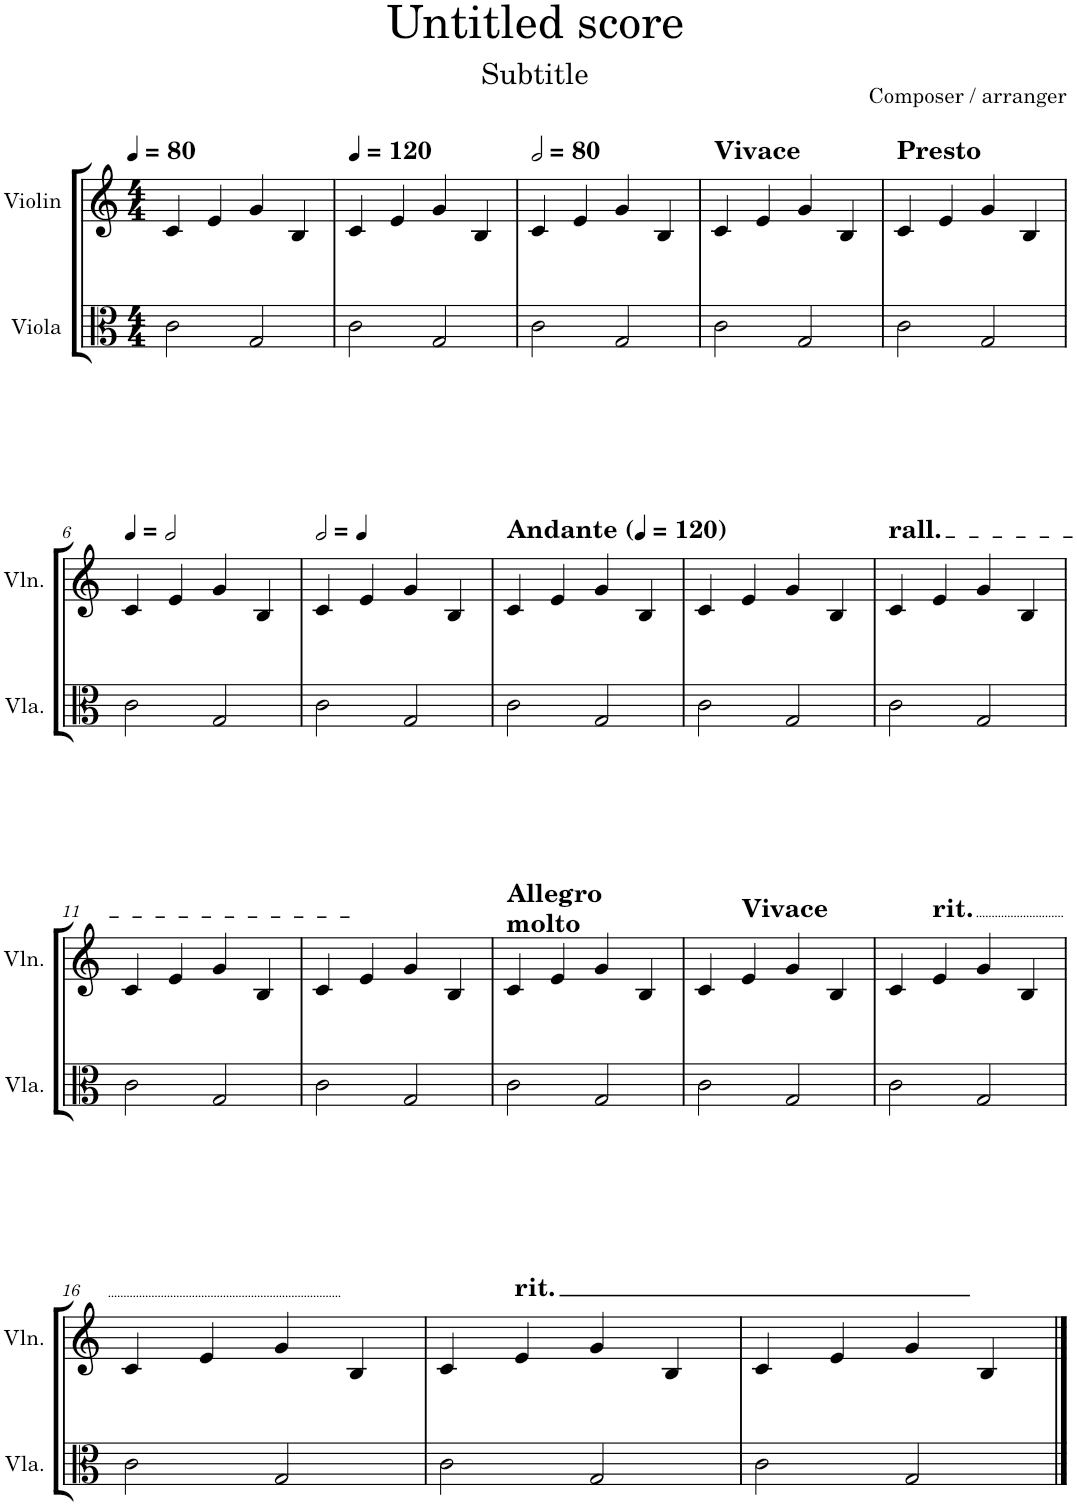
**kern	**kern
*part2	*part1
*staff2	*staff1
*I"Viola	*I"Violin
*I'Vla.	*I'Vln.
*clefC3	*clefG2
*k[]	*k[]
*M4/4	*M4/4
*MM80	*MM80
=1	=1
2c\	4c/
.	4e/
2G/	4g/
.	4B/
=2	=2
*	*MM120
2c\	4c/
.	4e/
2G/	4g/
.	4B/
=3	=3
*	*MM160
2c\	4c/
.	4e/
2G/	4g/
.	4B/
=4	=4
!	!LO:TX:a:B:t=Vivace
2c\	4c/
.	4e/
2G/	4g/
.	4B/
=5	=5
!	!LO:TX:a:B:t=Presto
2c\	4c/
.	4e/
2G/	4g/
.	4B/
!!LO:LB:g=z
=6	=6
2c\	4c/
.	4e/
2G/	4g/
.	4B/
=7	=7
2c\	4c/
.	4e/
2G/	4g/
.	4B/
=8	=8
*	*MM120
!	!LO:TX:a:B:t=Andante
2c\	4c/
.	4e/
2G/	4g/
.	4B/
=9	=9
2c\	4c/
.	4e/
2G/	4g/
.	4B/
=10	=10
!	!LO:TX:a:t=rall.
2c\	4c/
.	4e/
2G/	4g/
.	4B/
!!LO:LB:g=z
=11	=11
2c\	4c/
.	4e/
2G/	4g/
.	4B/
=12	=12
2c\	4c/
.	4e/
2G/	4g/
.	4B/
=13	=13
!	!LO:TX:a:B:t=Allegro
!	!LO:TX:a:t=molto
2c\	4c/
.	4e/
2G/	4g/
.	4B/
=14	=14
2c\	4c/
!	!LO:TX:a:B:t=Vivace
.	4e/
2G/	4g/
.	4B/
=15	=15
2c\	4c/
!	!LO:TX:a:t=rit.
.	4e/
2G/	4g/
.	4B/
!!LO:LB:g=z
=16	=16
2c\	4c/
.	4e/
2G/	4g/
.	4B/
=17	=17
2c\	4c/
!	!LO:TX:a:t=rit.
.	4e/
2G/	4g/
.	4B/
=18	=18
2c\	4c/
.	4e/
2G/	4g/
.	4B/
==	==
*-	*-
